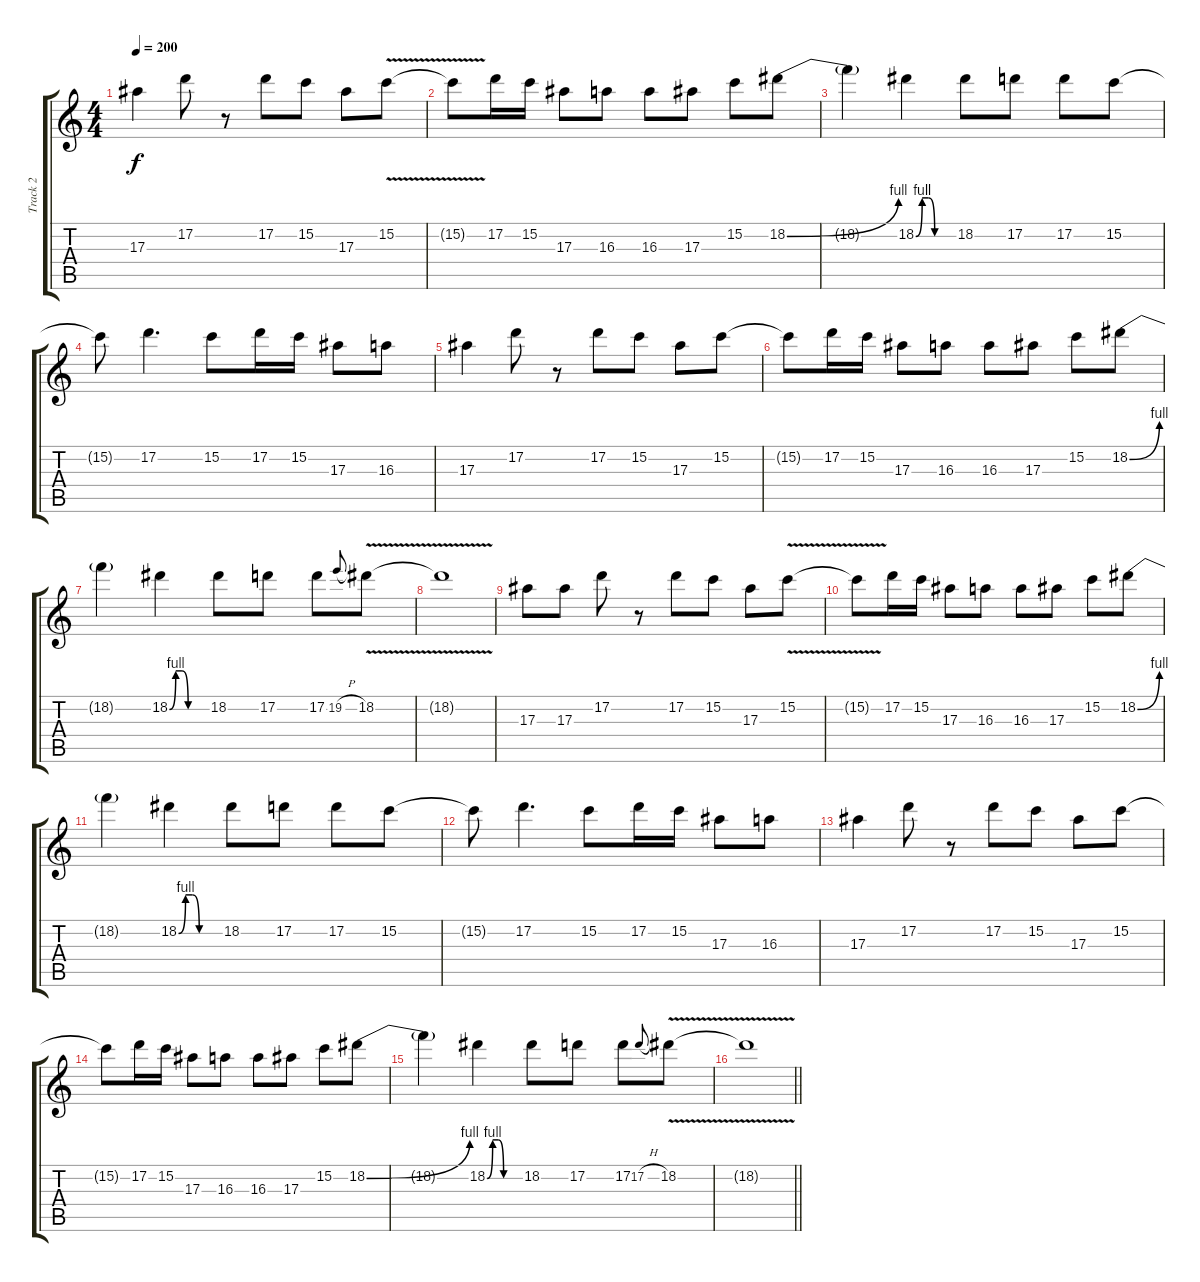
\track ("Track 2" "Track 2") {instrument distortionguitar}
\staff {score tabs}
\tuning (D4 A3 F3 C3 G2 D2) {hide}
\ts (4 4)
\section ("" "")
\tempo 200
\clef g2
\ks c
17.3.4{dy f volume 13} 17.2.8 r.8 17.2.8 15.2.8 17.3.8 15.2{v}.8 |
15.2{t}.8 17.2.16 15.2.16 17.3.8 16.3.8 16.3.8 17.3.8 15.2.8 18.2{be (bend 0 0 60 4)}.8 |
18.2{t}.4 18.2{be (custom 0 0 10 4 20 4 30 0 60 0)}.4 18.2.8 17.2.8 17.2.8 15.2.8 |
15.2{t}.8 17.2.4{d} 15.2.8 17.2.16 15.2.16 17.3.8 16.3.8 |
17.3.4 17.2.8 r.8 17.2.8 15.2.8 17.3.8 15.2.8 |
15.2{t}.8 17.2.16 15.2.16 17.3.8 16.3.8 16.3.8 17.3.8 15.2.8 18.2{be (bend 0 0 60 4)}.8 |
18.2{t}.4 18.2{be (custom 0 0 10 4 20 4 30 0 60 0)}.4 18.2.8 17.2.8 17.2.8 19.2{h}.8{gr onbeat} 18.2{v}.8 |
18.2{t}.1 |
17.3.8 17.3.8 17.2.8 r.8 17.2.8 15.2.8 17.3.8 15.2{v}.8 |
15.2{t}.8 17.2.16 15.2.16 17.3.8 16.3.8 16.3.8 17.3.8 15.2.8 18.2{be (bend 0 0 60 4)}.8 |
18.2{t}.4 18.2{be (custom 0 0 10 4 20 4 30 0 60 0)}.4 18.2.8 17.2.8 17.2.8 15.2.8 |
15.2{t}.8 17.2.4{d} 15.2.8 17.2.16 15.2.16 17.3.8 16.3.8 |
17.3.4 17.2.8 r.8 17.2.8 15.2.8 17.3.8 15.2.8 |
15.2{t}.8 17.2.16 15.2.16 17.3.8 16.3.8 16.3.8 17.3.8 15.2.8 18.2{be (bend 0 0 60 4)}.8 |
18.2{t}.4 18.2{be (custom 0 0 10 4 20 4 30 0 60 0)}.4 18.2.8 17.2.8 17.2.8 17.2{h}.8{gr onbeat} 18.2{v}.8 |
\barLineRight lightlight
18.2{t}.1
